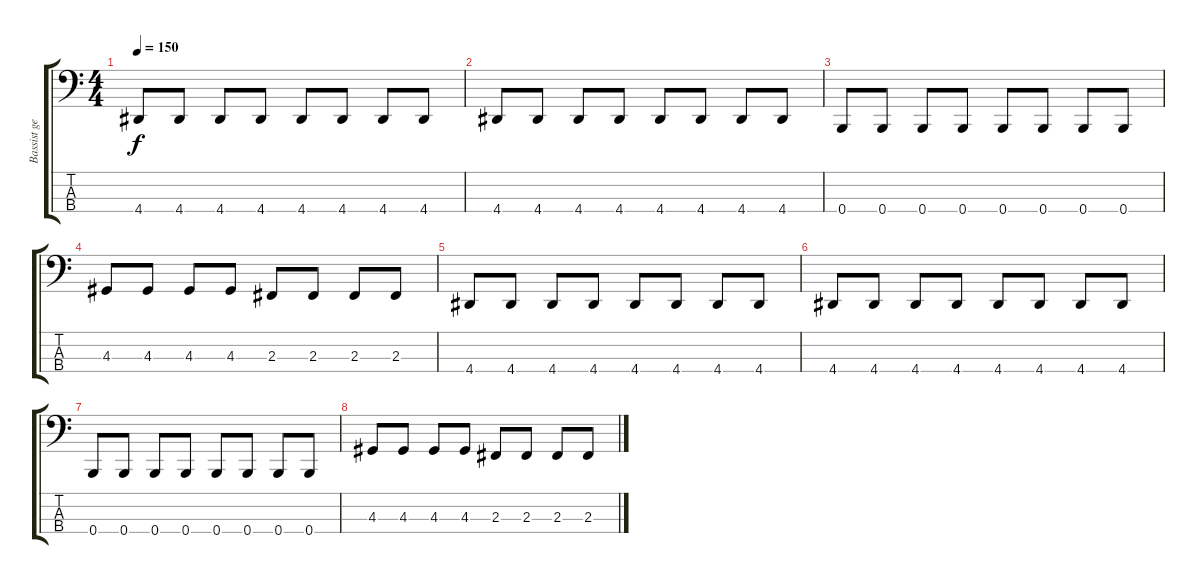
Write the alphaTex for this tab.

\track ("Bassist gesucht !" "Bassist ge") {instrument electricbasspick}
\staff {score tabs}
\tuning (D2 A1 E1 B0) {hide}
\ts (4 4)
\tempo 150
\clef f4
\ks c
4.4.8{dy f volume 10} 4.4.8 4.4.8 4.4.8 4.4.8 4.4.8 4.4.8 4.4.8 |
4.4.8 4.4.8 4.4.8 4.4.8 4.4.8 4.4.8 4.4.8 4.4.8 |
0.4.8 0.4.8 0.4.8 0.4.8 0.4.8 0.4.8 0.4.8 0.4.8 |
4.3.8 4.3.8 4.3.8 4.3.8 2.3.8 2.3.8 2.3.8 2.3.8 |
4.4.8{volume 4} 4.4.8 4.4.8 4.4.8 4.4.8 4.4.8 4.4.8 4.4.8 |
4.4.8 4.4.8 4.4.8 4.4.8 4.4.8 4.4.8 4.4.8 4.4.8 |
0.4.8 0.4.8 0.4.8 0.4.8 0.4.8 0.4.8 0.4.8 0.4.8 |
4.3.8 4.3.8 4.3.8 4.3.8 2.3.8 2.3.8 2.3.8 2.3.8
